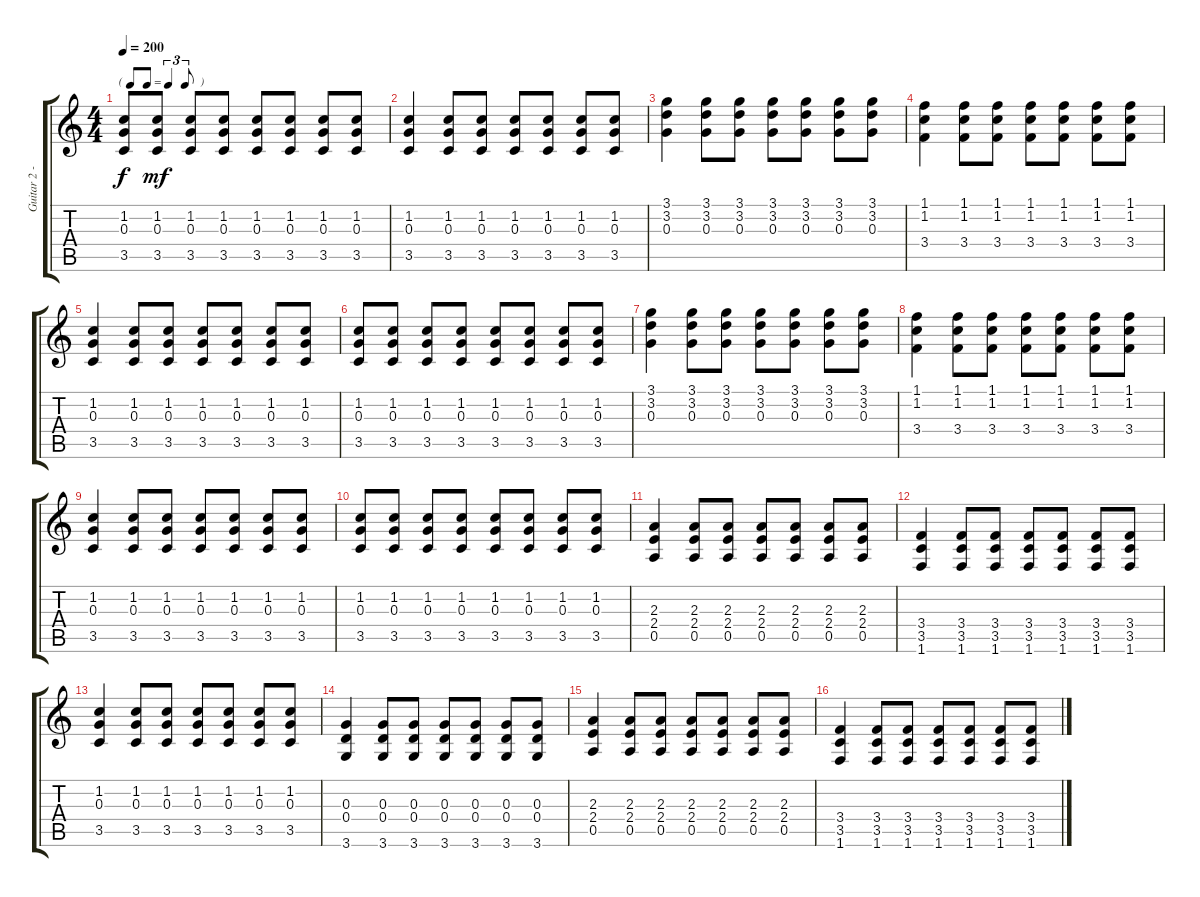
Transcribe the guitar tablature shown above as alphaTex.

\track ("Guitar 2 - Tom" "Guitar 2 -") {instrument distortionguitar}
\staff {score tabs}
\tuning (E4 B3 G3 D3 A2 E2) {hide}
\ts (4 4)
\tf triplet8th
\tempo 200
\clef g2
\ks c
(1.2{t} 0.3{t} 3.5{t}).8{dy f} (1.2 0.3 3.5).8{dy mf} (1.2 0.3 3.5).8 (1.2 0.3 3.5).8 (1.2 0.3 3.5).8 (1.2 0.3 3.5).8 (1.2 0.3 3.5).8 (1.2 0.3 3.5).8 |
(1.2 0.3 3.5).4 (1.2 0.3 3.5).8 (1.2 0.3 3.5).8 (1.2 0.3 3.5).8 (1.2 0.3 3.5).8 (1.2 0.3 3.5).8 (1.2 0.3 3.5).8 |
(3.1 3.2 0.3).4 (3.1 3.2 0.3).8 (3.1 3.2 0.3).8 (3.1 3.2 0.3).8 (3.1 3.2 0.3).8 (3.1 3.2 0.3).8 (3.1 3.2 0.3).8 |
(1.1 1.2 3.4).4 (1.1 1.2 3.4).8 (1.1 1.2 3.4).8 (1.1 1.2 3.4).8 (1.1 1.2 3.4).8 (1.1 1.2 3.4).8 (1.1 1.2 3.4).8 |
(1.2 0.3 3.5).4 (1.2 0.3 3.5).8 (1.2 0.3 3.5).8 (1.2 0.3 3.5).8 (1.2 0.3 3.5).8 (1.2 0.3 3.5).8 (1.2 0.3 3.5).8 |
(1.2 0.3 3.5).8 (1.2 0.3 3.5).8 (1.2 0.3 3.5).8 (1.2 0.3 3.5).8 (1.2 0.3 3.5).8 (1.2 0.3 3.5).8 (1.2 0.3 3.5).8 (1.2 0.3 3.5).8 |
(3.1 3.2 0.3).4 (3.1 3.2 0.3).8 (3.1 3.2 0.3).8 (3.1 3.2 0.3).8 (3.1 3.2 0.3).8 (3.1 3.2 0.3).8 (3.1 3.2 0.3).8 |
(1.1 1.2 3.4).4 (1.1 1.2 3.4).8 (1.1 1.2 3.4).8 (1.1 1.2 3.4).8 (1.1 1.2 3.4).8 (1.1 1.2 3.4).8 (1.1 1.2 3.4).8 |
(1.2 0.3 3.5).4 (1.2 0.3 3.5).8 (1.2 0.3 3.5).8 (1.2 0.3 3.5).8 (1.2 0.3 3.5).8 (1.2 0.3 3.5).8 (1.2 0.3 3.5).8 |
(1.2 0.3 3.5).8 (1.2 0.3 3.5).8 (1.2 0.3 3.5).8 (1.2 0.3 3.5).8 (1.2 0.3 3.5).8 (1.2 0.3 3.5).8 (1.2 0.3 3.5).8 (1.2 0.3 3.5).8 |
(2.3 2.4 0.5).4 (2.3 2.4 0.5).8 (2.3 2.4 0.5).8 (2.3 2.4 0.5).8 (2.3 2.4 0.5).8 (2.3 2.4 0.5).8 (2.3 2.4 0.5).8 |
(3.4 3.5 1.6).4 (3.4 3.5 1.6).8 (3.4 3.5 1.6).8 (3.4 3.5 1.6).8 (3.4 3.5 1.6).8 (3.4 3.5 1.6).8 (3.4 3.5 1.6).8 |
(1.2 0.3 3.5).4 (1.2 0.3 3.5).8 (1.2 0.3 3.5).8 (1.2 0.3 3.5).8 (1.2 0.3 3.5).8 (1.2 0.3 3.5).8 (1.2 0.3 3.5).8 |
(0.3 0.4 3.6).4 (0.3 0.4 3.6).8 (0.3 0.4 3.6).8 (0.3 0.4 3.6).8 (0.3 0.4 3.6).8 (0.3 0.4 3.6).8 (0.3 0.4 3.6).8 |
(2.3 2.4 0.5).4 (2.3 2.4 0.5).8 (2.3 2.4 0.5).8 (2.3 2.4 0.5).8 (2.3 2.4 0.5).8 (2.3 2.4 0.5).8 (2.3 2.4 0.5).8 |
(3.4 3.5 1.6).4 (3.4 3.5 1.6).8 (3.4 3.5 1.6).8 (3.4 3.5 1.6).8 (3.4 3.5 1.6).8 (3.4 3.5 1.6).8 (3.4 3.5 1.6).8
